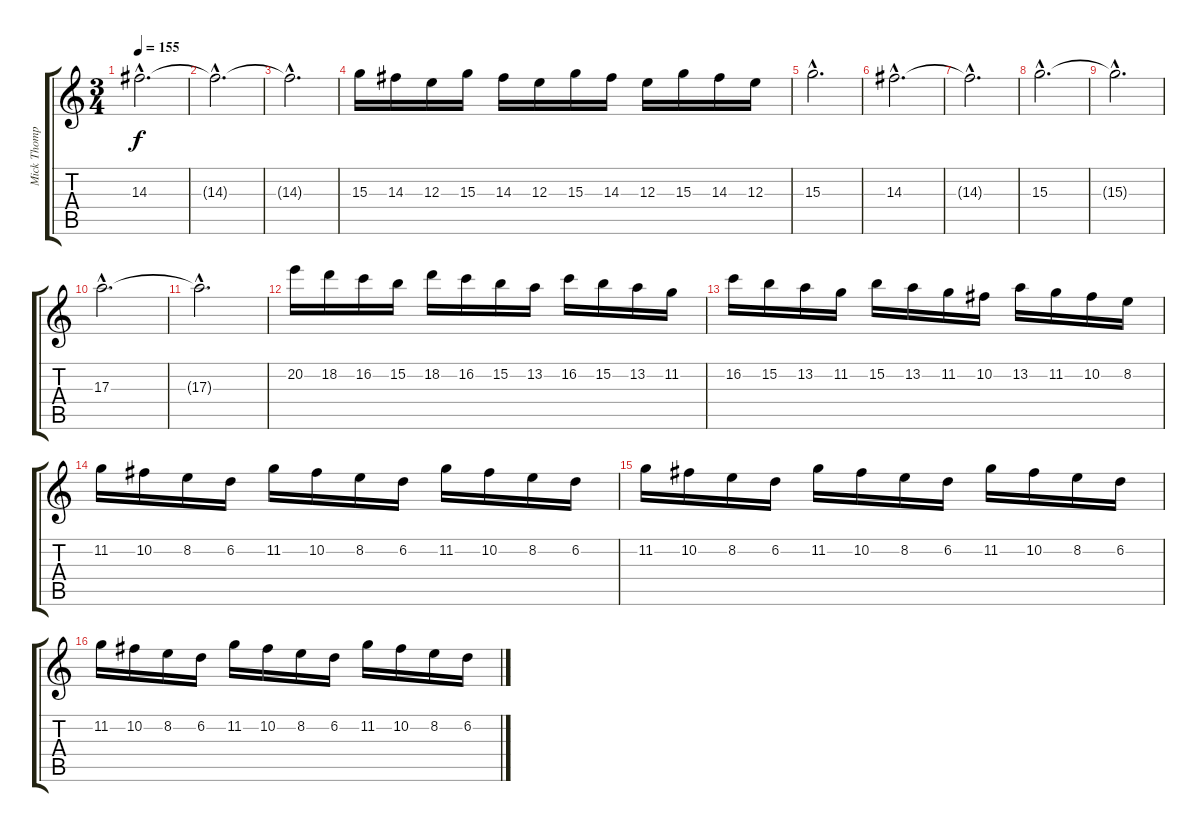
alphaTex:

\track ("Mick Thompson" "Mick Thomp") {instrument distortionguitar}
\staff {score tabs}
\tuning (Db4 Ab3 E3 B2 Gb2 B1) {hide}
\ts (3 4)
\tempo 155
\clef g2
\ks c
14.3{hac t}.2{d dy f} |
14.3{hac t}.2{d} |
14.3{hac t}.2{d} |
15.3.16 14.3.16 12.3.16 15.3.16 14.3.16 12.3.16 15.3.16 14.3.16 12.3.16 15.3.16 14.3.16 12.3.16 |
15.3{hac}.2{d} |
14.3{hac}.2{d} |
14.3{hac t}.2{d} |
15.3{hac}.2{d} |
15.3{hac t}.2{d} |
17.3{hac}.2{d} |
17.3{hac t}.2{d} |
20.2.16 18.2.16 16.2.16 15.2.16 18.2.16 16.2.16 15.2.16 13.2.16 16.2.16 15.2.16 13.2.16 11.2.16 |
16.2.16 15.2.16 13.2.16 11.2.16 15.2.16 13.2.16 11.2.16 10.2.16 13.2.16 11.2.16 10.2.16 8.2.16 |
11.2.16 10.2.16 8.2.16 6.2.16 11.2.16 10.2.16 8.2.16 6.2.16 11.2.16 10.2.16 8.2.16 6.2.16 |
11.2.16 10.2.16 8.2.16 6.2.16 11.2.16 10.2.16 8.2.16 6.2.16 11.2.16 10.2.16 8.2.16 6.2.16 |
11.2.16 10.2.16 8.2.16 6.2.16 11.2.16 10.2.16 8.2.16 6.2.16 11.2.16 10.2.16 8.2.16 6.2.16
